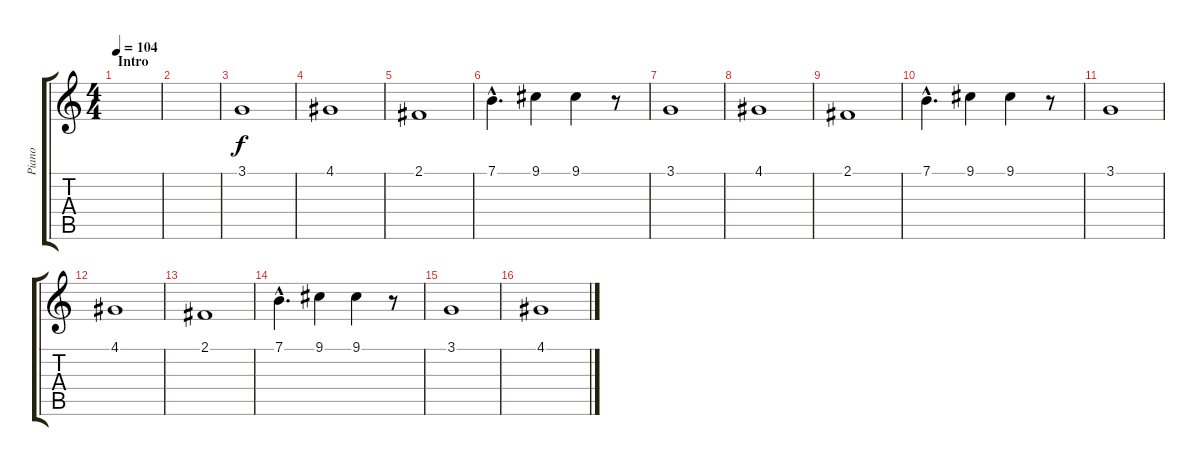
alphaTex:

\track ("Piano" "Piano") {instrument acousticgrandpiano}
\staff {score tabs}
\tuning (E4 B3 G3 D3 A2 E2) {hide}
\ts (4 4)
\section ("" "Intro")
\tempo 104
\clef g2
\ks c
|
|
3.1.1 |
4.1.1 |
2.1.1 |
7.1{hac}.4{d} 9.1.4 9.1.4 r.8 |
3.1.1 |
4.1.1 |
2.1.1 |
7.1{hac}.4{d} 9.1.4 9.1.4 r.8 |
3.1.1 |
4.1.1 |
2.1.1 |
7.1{hac}.4{d} 9.1.4 9.1.4 r.8 |
3.1.1 |
4.1.1
